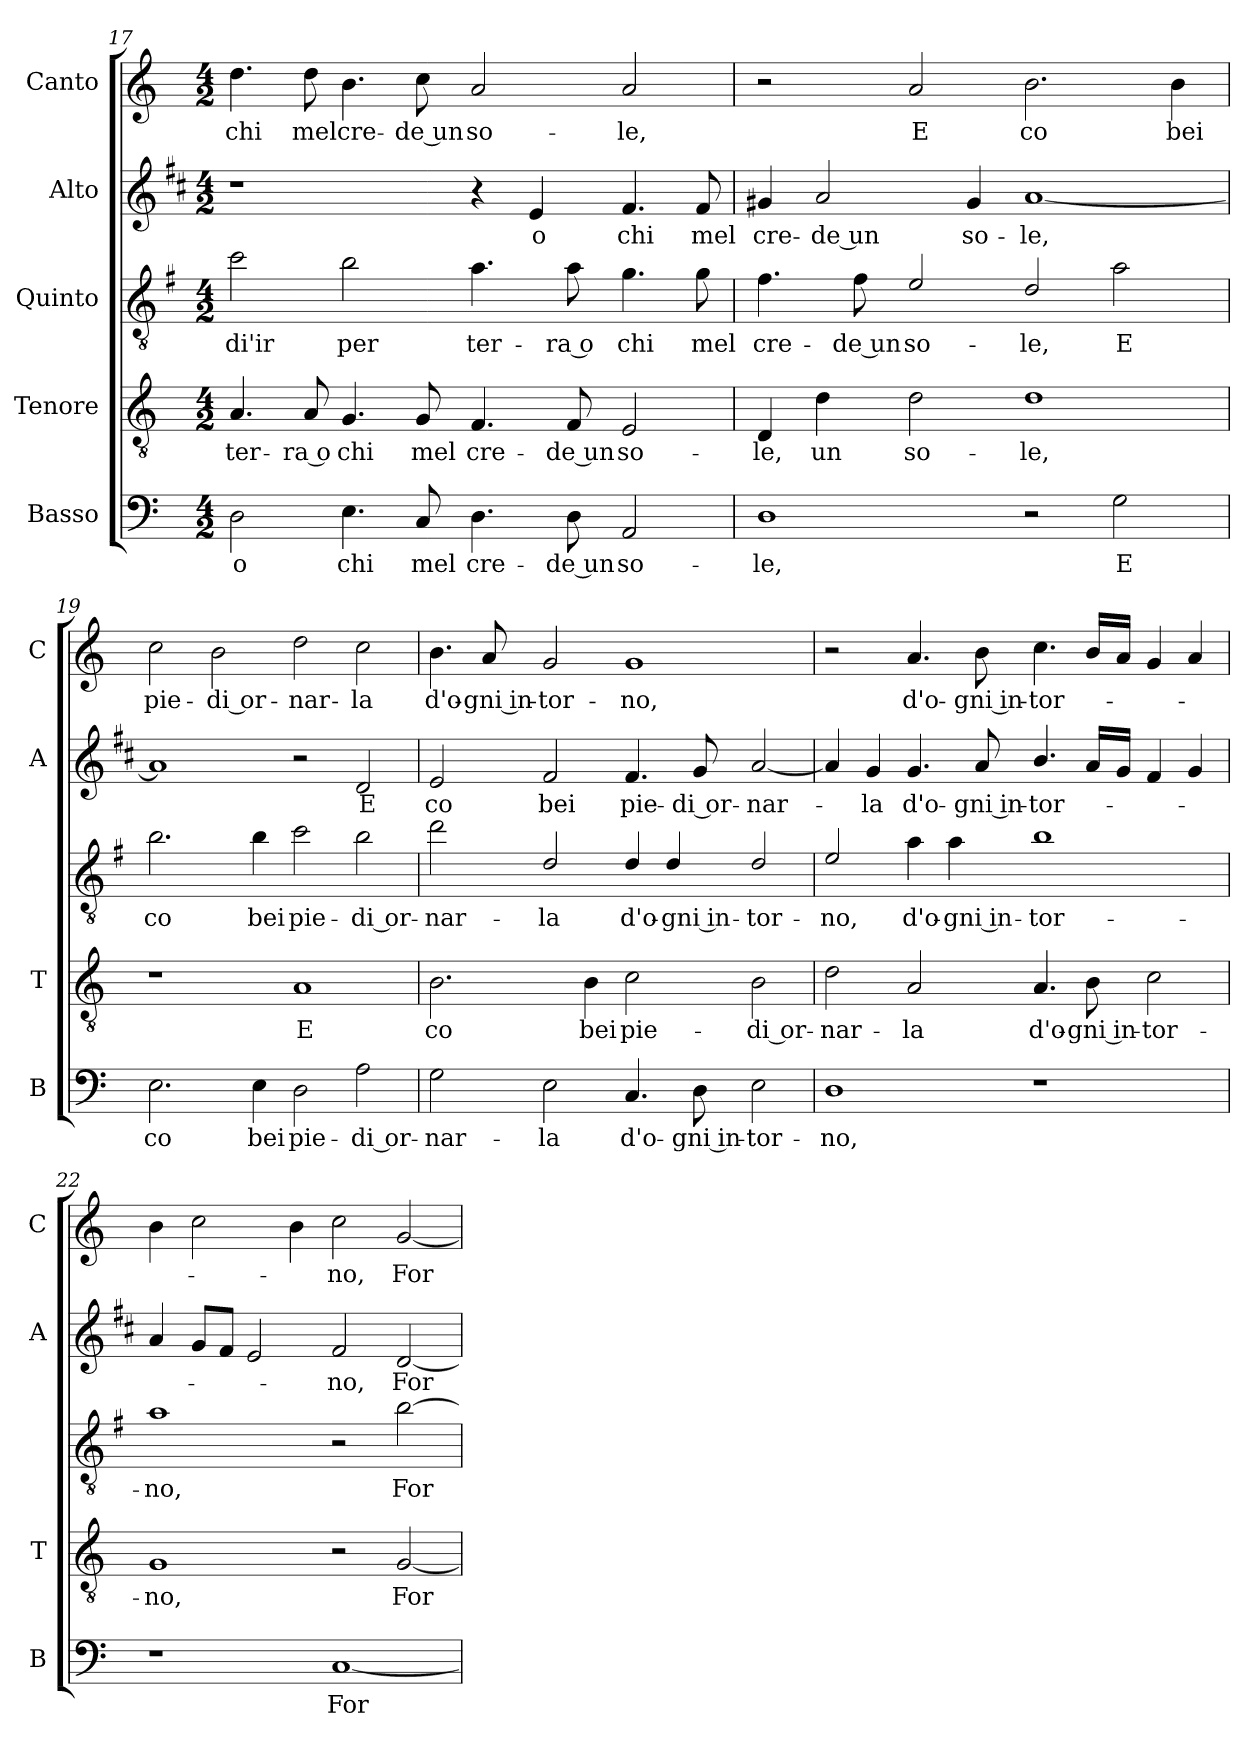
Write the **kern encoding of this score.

**kern	**text	**kern	**text	**kern	**text	**kern	**text	**kern	**text
*part5	*part5	*part4	*part4	*part3	*part3	*part2	*part2	*part1	*part1
*staff5	*staff5	*staff4	*staff4	*staff3	*staff3	*staff2	*staff2	*staff1	*staff1
*I"Basso	*	*I"Tenore	*	*I"Quinto	*	*I"Alto	*	*I"Canto	*
*I'B	*	*I'T	*	*	*	*I'A	*	*I'C	*
*clefF4	*	*clefGv2	*	*clefGv2	*	*clefG2	*	*clefG2	*
*	*	*	*	*ITrd4c7	*	*ITrd1c2	*	*	*
*k[]	*	*k[]	*	*k[]	*	*k[]	*	*k[]	*
*C:	*	*C:	*	*C:	*	*C:	*	*C:	*
*M4/2	*	*M4/2	*	*M4/2	*	*M4/2	*	*M4/2	*
=17	=17	=17	=17	=17	=17	=17	=17	=17	=17
!	!LO:LY:b	!	!LO:LY:b	!	!LO:LY:b	!	!	!	!LO:LY:b
2D\	o	4.A/	ter-	2f\	-di'ir	1r	.	4.dd\	chi
!	!	!	!LO:LY:b	!	!	!	!	!	!LO:LY:b
.	.	8A/	-ra o	.	.	.	.	8dd\	mel
!	!LO:LY:b	!	!LO:LY:b	!	!LO:LY:b	!	!	!	!LO:LY:b
4.E\	chi	4.G/	chi	2e\	per	.	.	4.b\	cre-
!	!LO:LY:b	!	!LO:LY:b	!	!	!	!	!	!LO:LY:b
8C/	mel	8G/	mel	.	.	.	.	8cc\	-de un
!	!LO:LY:b	!	!LO:LY:b	!	!LO:LY:b	!	!	!	!LO:LY:b
4.D\	cre-	4.F/	cre-	4.d\	ter-	4r	.	2a/	so-
!	!	!	!	!	!	!	!LO:LY:b	!	!
.	.	.	.	.	.	4d/	o	.	.
!	!LO:LY:b	!	!LO:LY:b	!	!LO:LY:b	!	!	!	!
8D\	-de un	8F/	-de un	8d\	-ra o	.	.	.	.
!	!LO:LY:b	!	!LO:LY:b	!	!LO:LY:b	!	!LO:LY:b	!	!LO:LY:b
2AA/	so-	2E/	so-	4.c\	chi	4.e/	chi	2a/	-le,
!	!	!	!	!	!LO:LY:b	!	!LO:LY:b	!	!
.	.	.	.	8c\	mel	8e/	mel	.	.
=18	=18	=18	=18	=18	=18	=18	=18	=18	=18
!	!LO:LY:b	!	!LO:LY:b	!	!LO:LY:b	!	!LO:LY:b	!	!
1D	-le,	4D/	-le,	4.B\	cre-	4f#X/	cre-	2r	.
!	!	!	!LO:LY:b	!	!	!	!LO:LY:b	!	!
.	.	4d\	un	.	.	2g/	-de un	.	.
!	!	!	!	!	!LO:LY:b	!	!	!	!
.	.	.	.	8B\	-de un	.	.	.	.
!	!	!	!LO:LY:b	!	!LO:LY:b	!	!	!	!LO:LY:b
.	.	2d\	so-	2A/	so-	.	.	2a/	E
!	!	!	!	!	!	!	!LO:LY:b	!	!
.	.	.	.	.	.	4f#/	so-	.	.
!	!	!	!LO:LY:b	!	!LO:LY:b	!	!LO:LY:b	!	!LO:LY:b
2r	.	1d	-le,	2G/	-le,	[1g	-le,	2.b\	co
!	!LO:LY:b	!	!	!	!LO:LY:b	!	!	!	!
2G\	E	.	.	2d\	E	.	.	.	.
!	!	!	!	!	!	!	!	!	!LO:LY:b
.	.	.	.	.	.	.	.	4b\	bei
!!LO:PB:g=z
=19	=19	=19	=19	=19	=19	=19	=19	=19	=19
!	!LO:LY:b	!	!	!	!LO:LY:b	!	!	!	!LO:LY:b
2.E\	co	1r	.	2.e\	co	1g]	.	2cc\	pie-
!	!	!	!	!	!	!	!	!	!LO:LY:b
.	.	.	.	.	.	.	.	2b\	-di or-
!	!LO:LY:b	!	!	!	!LO:LY:b	!	!	!	!
4E\	bei	.	.	4e\	bei	.	.	.	.
!	!LO:LY:b	!	!LO:LY:b	!	!LO:LY:b	!	!	!	!LO:LY:b
2D\	pie-	1A	E	2f\	pie-	2r	.	2dd\	-nar-
!	!LO:LY:b	!	!	!	!LO:LY:b	!	!LO:LY:b	!	!LO:LY:b
2A\	-di or-	.	.	2e\	-di or-	2c/	E	2cc\	-la
=20	=20	=20	=20	=20	=20	=20	=20	=20	=20
!	!LO:LY:b	!	!LO:LY:b	!	!LO:LY:b	!	!LO:LY:b	!	!LO:LY:b
2G\	-nar-	2.B\	co	2g\	-nar-	2d/	co	4.b\	d'o-
!	!	!	!	!	!	!	!	!	!LO:LY:b
.	.	.	.	.	.	.	.	8a/	-gni in-
!	!LO:LY:b	!	!	!	!LO:LY:b	!	!LO:LY:b	!	!LO:LY:b
2E\	-la	.	.	2G/	-la	2e/	bei	2g/	-tor-
!	!	!	!LO:LY:b	!	!	!	!	!	!
.	.	4B\	bei	.	.	.	.	.	.
!	!LO:LY:b	!	!LO:LY:b	!	!LO:LY:b	!	!LO:LY:b	!	!LO:LY:b
4.C/	d'o-	2c\	pie-	4G/	d'o-	4.e/	pie-	1g	-no,
!	!	!	!	!	!LO:LY:b	!	!	!	!
.	.	.	.	4G/	-gni in-	.	.	.	.
!	!LO:LY:b	!	!	!	!	!	!LO:LY:b	!	!
8D\	-gni in-	.	.	.	.	8f/	-di or-	.	.
!	!LO:LY:b	!	!LO:LY:b	!	!LO:LY:b	!	!LO:LY:b	!	!
2E\	-tor-	2B\	-di or-	2G/	-tor-	[2g/	-nar-	.	.
=21	=21	=21	=21	=21	=21	=21	=21	=21	=21
!	!LO:LY:b	!	!LO:LY:b	!	!LO:LY:b	!	!	!	!
1D	-no,	2d\	-nar-	2A/	-no,	4g/]	.	2r	.
!	!	!	!	!	!	!	!LO:LY:b	!	!
.	.	.	.	.	.	4f/	-la	.	.
!	!	!	!LO:LY:b	!	!LO:LY:b	!	!LO:LY:b	!	!LO:LY:b
.	.	2A/	-la	4d\	d'o-	4.f/	d'o-	4.a/	d'o-
!	!	!	!	!	!LO:LY:b	!	!	!	!
.	.	.	.	4d\	-gni in-	.	.	.	.
!	!	!	!	!	!	!	!LO:LY:b	!	!LO:LY:b
.	.	.	.	.	.	8g/	-gni in-	8b\	-gni in-
!	!	!	!LO:LY:b	!	!LO:LY:b	!	!LO:LY:b	!	!LO:LY:b
1r	.	4.A/	d'o-	1e	-tor-	4.a/	-tor-	4.cc\	-tor-
!	!	!	!LO:LY:b	!	!	!	!	!	!
.	.	8B\	-gni in-	.	.	16g/LL	.	16b/LL	.
.	.	.	.	.	.	16f/JJ	.	16a/JJ	.
!	!	!	!LO:LY:b	!	!	!	!	!	!
.	.	2c\	-tor-	.	.	4e/	.	4g/	.
.	.	.	.	.	.	4f/	.	4a/	.
=22	=22	=22	=22	=22	=22	=22	=22	=22	=22
!	!	!	!LO:LY:b	!	!LO:LY:b	!	!	!	!
1r	.	1G	-no,	1d	-no,	4g/	.	4b\	.
.	.	.	.	.	.	8f/L	.	2cc\	.
.	.	.	.	.	.	8e/J	.	.	.
.	.	.	.	.	.	2d/	.	.	.
.	.	.	.	.	.	.	.	4b\	.
!	!LO:LY:b	!	!	!	!	!	!LO:LY:b	!	!LO:LY:b
[1C	For-	2r	.	2r	.	2e/	-no,	2cc\	-no,
!	!	!	!LO:LY:b	!	!LO:LY:b	!	!LO:LY:b	!	!LO:LY:b
.	.	[2G/	For-	[2e\	For-	[2c/	For-	[2g/	For-
=	=	=	=	=	=	=	=	=	=
*-	*-	*-	*-	*-	*-	*-	*-	*-	*-
